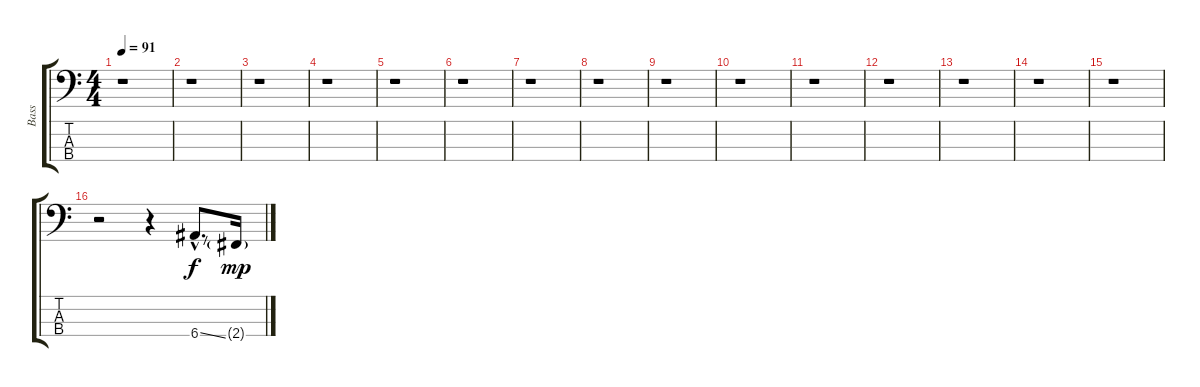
\track ("Bass" "Bass") {instrument electricbassfinger}
\staff {score tabs}
\tuning (G2 D2 A1 E1) {hide}
\ts (4 4)
\tempo 91
\clef f4
\ks c
r.1{dy f instrument electricbassfinger} |
r.1 |
r.1 |
r.1 |
r.1 |
r.1 |
r.1 |
r.1 |
r.1 |
r.1 |
r.1 |
r.1 |
r.1 |
r.1 |
r.1 |
r.2 r.4 6.4{ss hac}.8{d} 2.4{g}.16{dy mp}
